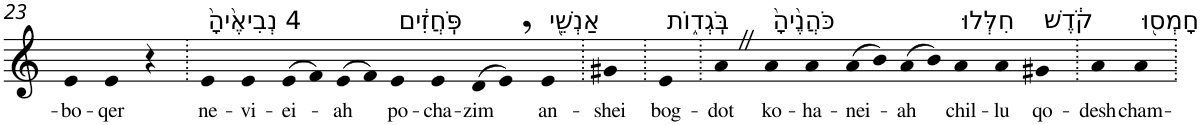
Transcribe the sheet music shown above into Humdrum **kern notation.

**kern	**text
*part1	*part1
*staff1	*staff1
*I"Piano	*
*I'Pno	*
!!LO:PB:g=z
*clefG2	*
*k[]	*
=23	=23
!	!LO:LY:b
4e	-bo-
!	!LO:LY:b
4e	-qer
4r	.
=24.	=24.
!LO:TX:a:t=4 נְבִיאֶ֙יהָ֙	!
!	!LO:LY:b
4e	ne-
!	!LO:LY:b
4e	-vi-
!	!LO:LY:b
(>8e	-ei-
8f)	.
!	!LO:LY:b
(>8e	-ah
8f)	.
!LO:TX:a:t=פֹּֽחֲזִ֔ים	!
!	!LO:LY:b
4e	po-
!	!LO:LY:b
4e	-cha-
!	!LO:LY:b
(>8d	-zim
8e,)	.
!LO:TX:a:t=אַנְשֵׁ֖י	!
!	!LO:LY:b
4e	an-
=25.	=25.
!	!LO:LY:b
4g#X	-shei
=26.	=26.
!LO:TX:a:t=בֹּֽגְד֑וֹת	!
!	!LO:LY:b
4e	bog-
=27.	=27.
!	!LO:LY:b
4aZ	-dot
!LO:TX:a:t=כֹּהֲנֶ֙יהָ֙	!
!	!LO:LY:b
4a	ko-
!	!LO:LY:b
4a	-ha-
!	!LO:LY:b
(>8a	-nei-
8b)	.
!	!LO:LY:b
(>8a	-ah
8b)	.
!LO:TX:a:t=חִלְּלוּ	!
!	!LO:LY:b
4a	chil-
!	!LO:LY:b
4a	-lu
!LO:TX:a:t=קֹ֔דֶשׁ	!
!	!LO:LY:b
4g#X	qo-
=28.	=28.
!	!LO:LY:b
4a	-desh
!LO:TX:a:t=חָמְס֖וּ	!
!	!LO:LY:b
4a	cham-
=.	=.
*-	*-
